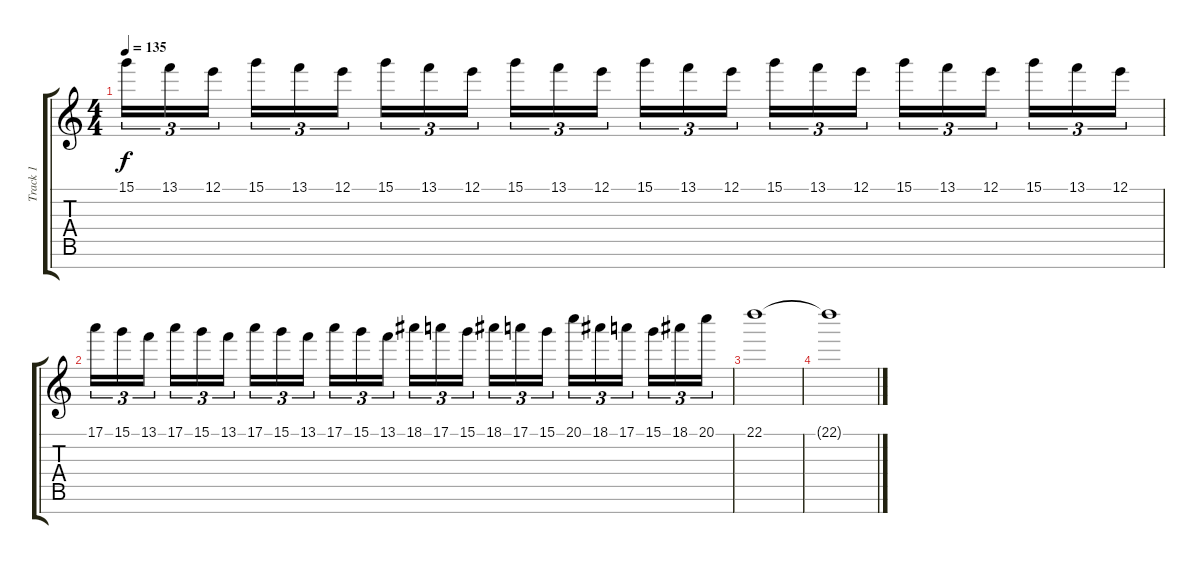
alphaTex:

\track ("Track 1" "Track 1") {instrument acousticguitarsteel}
\staff {score tabs}
\tuning (E4 B3 G3 D3 A2 D2 B1) {hide}
\ts (4 4)
\tempo 135
\clef g2
\ks c
15.1.16{tu (3 2) dy f} 13.1.16{tu (3 2)} 12.1.16{tu (3 2) beam splitsecondary} 15.1.16{tu (3 2)} 13.1.16{tu (3 2)} 12.1.16{tu (3 2)} 15.1.16{tu (3 2)} 13.1.16{tu (3 2)} 12.1.16{tu (3 2) beam splitsecondary} 15.1.16{tu (3 2)} 13.1.16{tu (3 2)} 12.1.16{tu (3 2)} 15.1.16{tu (3 2)} 13.1.16{tu (3 2)} 12.1.16{tu (3 2) beam splitsecondary} 15.1.16{tu (3 2)} 13.1.16{tu (3 2)} 12.1.16{tu (3 2)} 15.1.16{tu (3 2)} 13.1.16{tu (3 2)} 12.1.16{tu (3 2) beam splitsecondary} 15.1.16{tu (3 2)} 13.1.16{tu (3 2)} 12.1.16{tu (3 2)} |
17.1.16{tu (3 2)} 15.1.16{tu (3 2)} 13.1.16{tu (3 2) beam splitsecondary} 17.1.16{tu (3 2)} 15.1.16{tu (3 2)} 13.1.16{tu (3 2)} 17.1.16{tu (3 2)} 15.1.16{tu (3 2)} 13.1.16{tu (3 2) beam splitsecondary} 17.1.16{tu (3 2)} 15.1.16{tu (3 2)} 13.1.16{tu (3 2)} 18.1.16{tu (3 2)} 17.1.16{tu (3 2)} 15.1.16{tu (3 2) beam splitsecondary} 18.1.16{tu (3 2)} 17.1.16{tu (3 2)} 15.1.16{tu (3 2)} 20.1.16{tu (3 2)} 18.1.16{tu (3 2)} 17.1.16{tu (3 2) beam splitsecondary} 15.1.16{tu (3 2)} 18.1.16{tu (3 2)} 20.1.16{tu (3 2)} |
22.1.1{volume 0} |
22.1{t}.1
